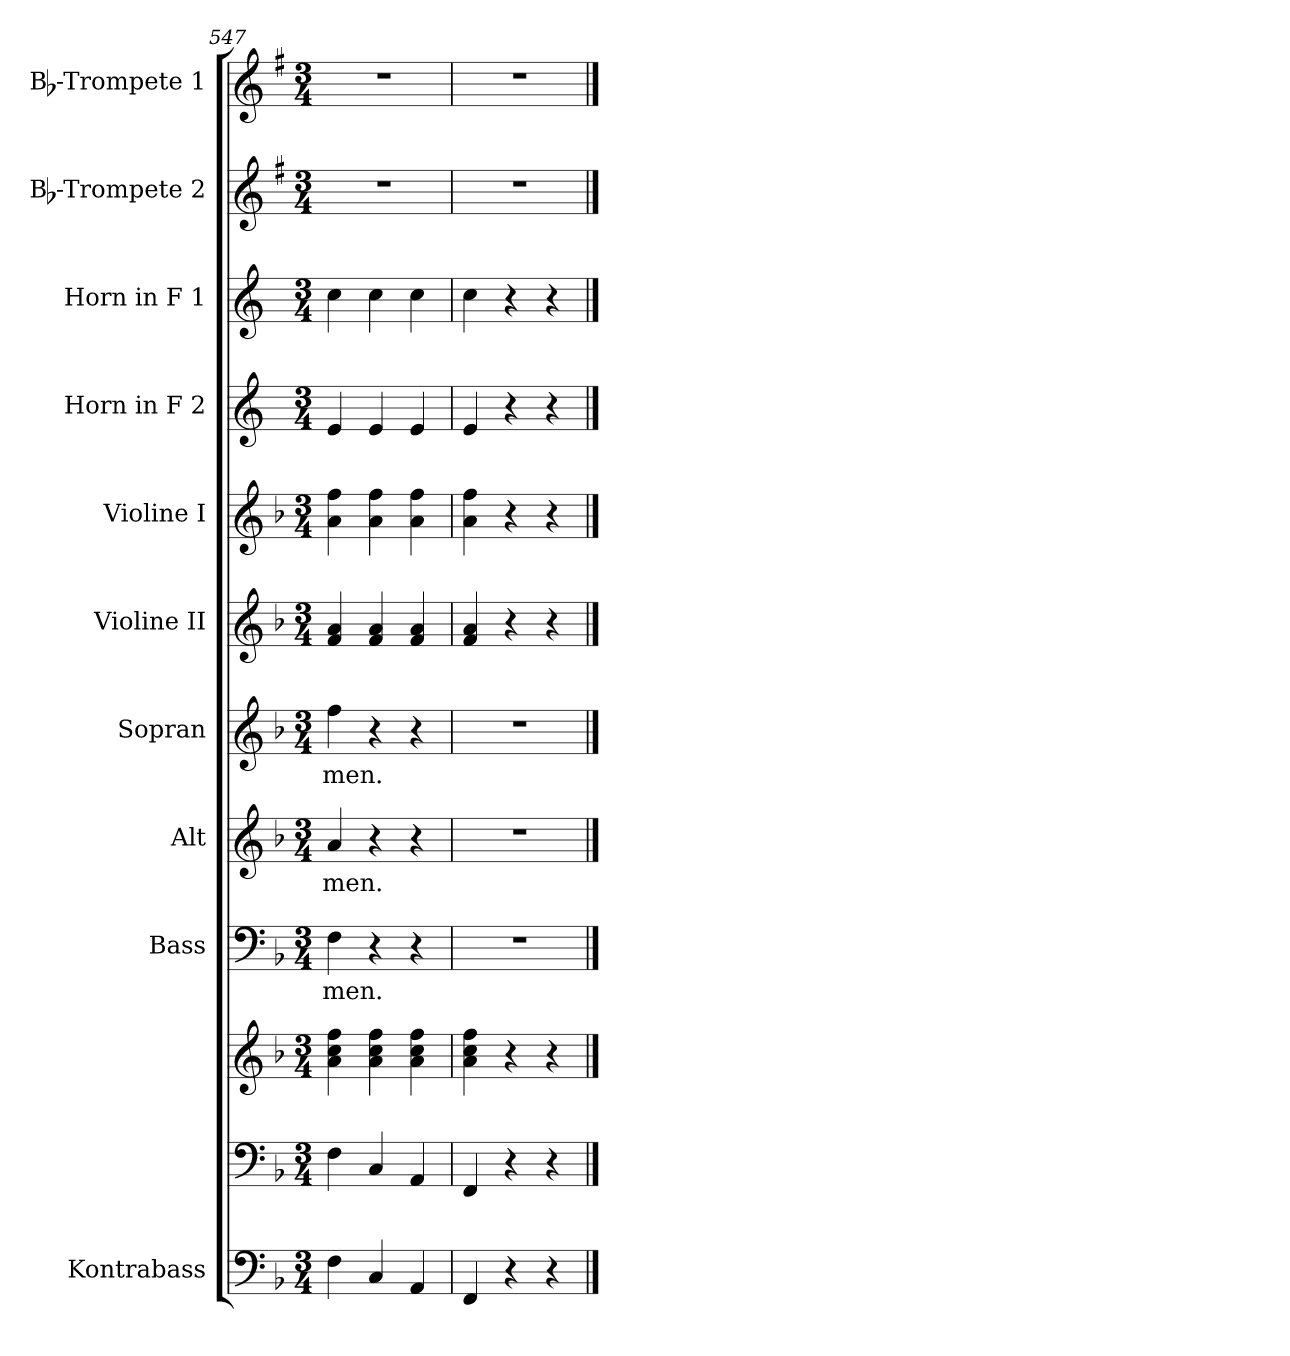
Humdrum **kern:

**kern	**kern	**kern	**kern	**text	**kern	**text	**kern	**text	**kern	**kern	**kern	**kern	**kern	**kern
*part11	*part10	*part10	*part9	*part9	*part8	*part8	*part7	*part7	*part6	*part5	*part4	*part3	*part2	*part1
*staff12	*staff11	*staff10	*staff9	*staff9	*staff8	*staff8	*staff7	*staff7	*staff6	*staff5	*staff4	*staff3	*staff2	*staff1
*I"Kontrabass	*	*	*I"Bass	*	*I"Alt	*	*I"Sopran	*	*I"Violine II	*I"Violine I	*I"Horn in F 2	*I"Horn in F 1	*I"Bb-Trompete 2	*I"Bb-Trompete 1
*I'Kb.	*	*	*I'B.	*	*I'A.	*	*I'S.	*	*I'Vl. II	*I'Vl. I	*	*	*I'Bb Trp. 2	*I'Bb Trp. 1
*clefF4	*clefF4	*clefG2	*clefF4	*	*clefG2	*	*clefG2	*	*clefG2	*clefG2	*clefG2	*clefG2	*clefG2	*clefG2
*ITrd7c12	*	*	*	*	*	*	*	*	*	*	*ITrd4c7	*ITrd4c7	*ITrd1c2	*ITrd1c2
*k[b-]	*k[b-]	*k[b-]	*k[b-]	*	*k[b-]	*	*k[b-]	*	*k[b-]	*k[b-]	*k[b-]	*k[b-]	*k[b-]	*k[b-]
*F:	*F:	*F:	*F:	*	*F:	*	*F:	*	*F:	*F:	*F:	*F:	*F:	*F:
*M3/4	*M3/4	*M3/4	*M3/4	*	*M3/4	*	*M3/4	*	*M3/4	*M3/4	*M3/4	*M3/4	*M3/4	*M3/4
=547	=547	=547	=547	=547	=547	=547	=547	=547	=547	=547	=547	=547	=547	=547
!	!	!	!	!LO:LY:b	!	!LO:LY:b	!	!LO:LY:b	!	!	!	!	!	!
4FF\	4F\	4a\ 4cc\ 4ff\	4F\	-men.	4a/	-men.	4ff\	-men.	4f/ 4a/	4a\ 4ff\	4A/	4f\	2.r	2.r
4CC/	4C/	4a\ 4cc\ 4ff\	4r	.	4r	.	4r	.	4f/ 4a/	4a\ 4ff\	4A/	4f\	.	.
4AAA/	4AA/	4a\ 4cc\ 4ff\	4r	.	4r	.	4r	.	4f/ 4a/	4a\ 4ff\	4A/	4f\	.	.
=548	=548	=548	=548	=548	=548	=548	=548	=548	=548	=548	=548	=548	=548	=548
4FFF/	4FF/	4a\ 4cc\ 4ff\	2.r	.	2.r	.	2.r	.	4f/ 4a/	4a\ 4ff\	4A/	4f\	2.r	2.r
4r	4r	4r	.	.	.	.	.	.	4r	4r	4r	4r	.	.
4r	4r	4r	.	.	.	.	.	.	4r	4r	4r	4r	.	.
==	==	==	==	==	==	==	==	==	==	==	==	==	==	==
*-	*-	*-	*-	*-	*-	*-	*-	*-	*-	*-	*-	*-	*-	*-
